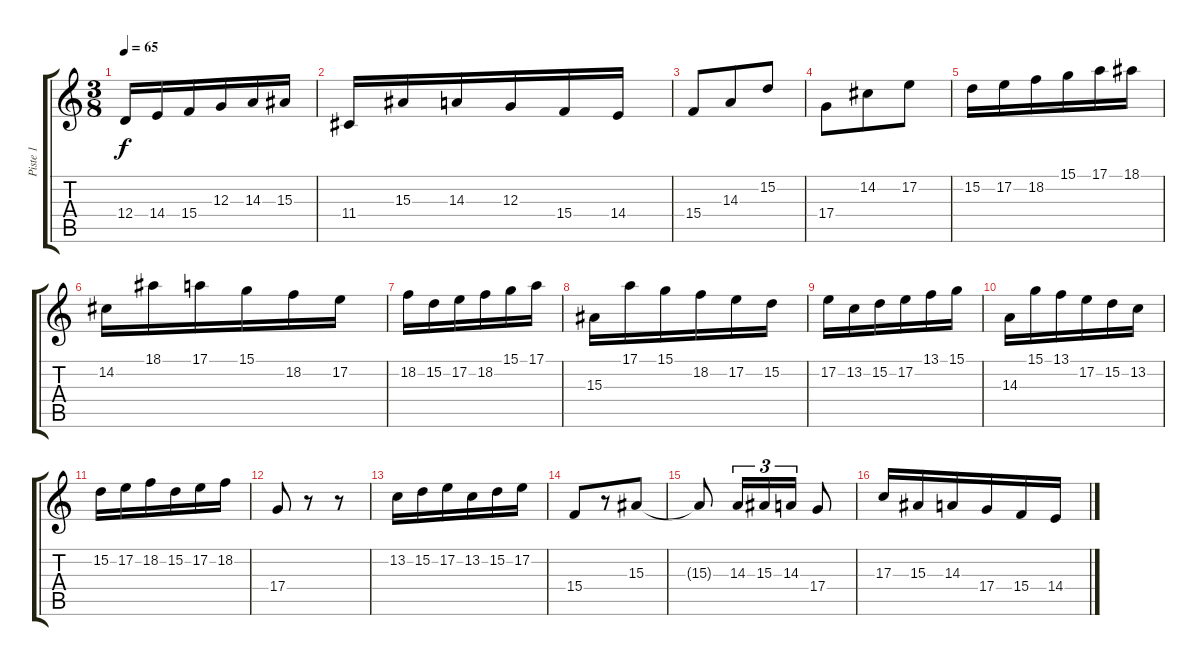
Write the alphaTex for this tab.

\track ("Piste 1" "Piste 1") {instrument acousticgrandpiano}
\staff {score tabs}
\tuning (E4 B3 G3 D3 A2 E2) {hide}
\ts (3 8)
\tempo 65
\clef g2
\ks c
12.4.16{dy f instrument acousticgrandpiano} 14.4.16 15.4.16 12.3.16 14.3.16 15.3.16 |
11.4.16 15.3.16 14.3.16 12.3.16 15.4.16 14.4.16 |
15.4.8 14.3.8 15.2.8 |
17.4.8 14.2.8 17.2.8 |
15.2.16 17.2.16 18.2.16 15.1.16 17.1.16 18.1.16 |
14.2.16 18.1.16 17.1.16 15.1.16 18.2.16 17.2.16 |
18.2.16 15.2.16 17.2.16 18.2.16 15.1.16 17.1.16 |
15.3.16 17.1.16 15.1.16 18.2.16 17.2.16 15.2.16 |
17.2.16 13.2.16 15.2.16 17.2.16 13.1.16 15.1.16 |
14.3.16 15.1.16 13.1.16 17.2.16 15.2.16 13.2.16 |
15.2.16 17.2.16 18.2.16 15.2.16 17.2.16 18.2.16 |
17.4.8 r.8 r.8 |
13.2.16 15.2.16 17.2.16 13.2.16 15.2.16 17.2.16 |
15.4.8 r.8 15.3.8 |
15.3{t}.8 14.3.16{tu (3 2)} 15.3.16{tu (3 2)} 14.3.16{tu (3 2)} 17.4.8 |
17.3.16 15.3.16 14.3.16 17.4.16 15.4.16 14.4.16
